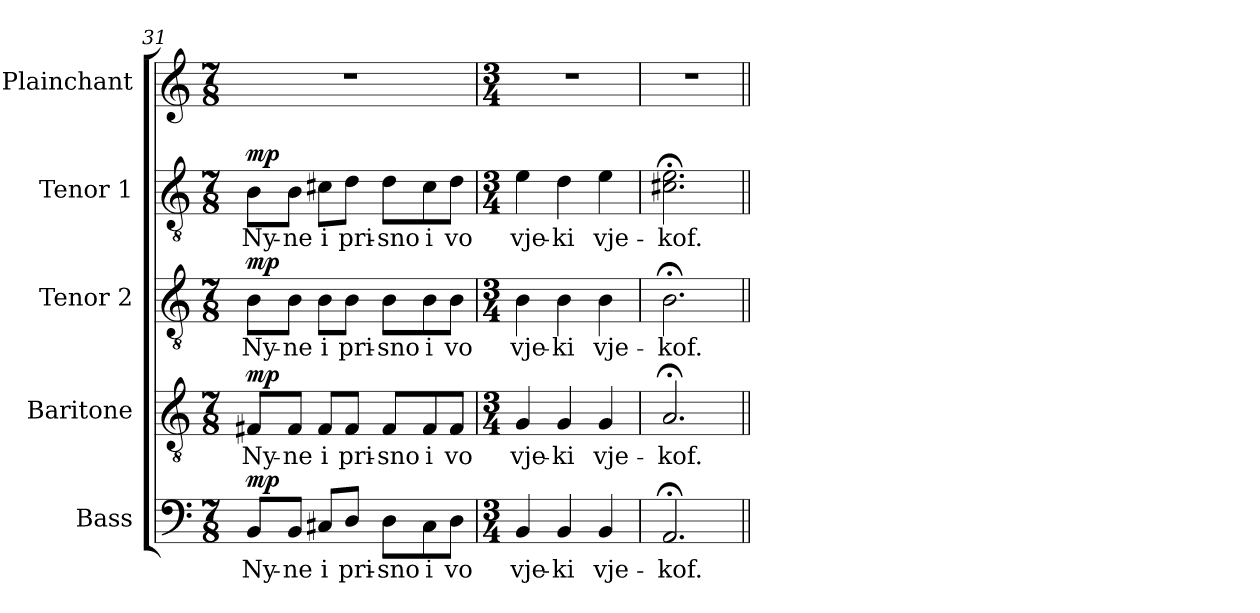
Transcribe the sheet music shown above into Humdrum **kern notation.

**kern	**text	**dynam	**kern	**text	**dynam	**kern	**text	**dynam	**kern	**text	**dynam	**kern
*part5	*part5	*part5	*part4	*part4	*part4	*part3	*part3	*part3	*part2	*part2	*part2	*part1
*staff5	*staff5	*staff5	*staff4	*staff4	*staff4	*staff3	*staff3	*staff3	*staff2	*staff2	*staff2	*staff1
*I"Bass	*	*	*I"Baritone	*	*	*I"Tenor 2	*	*	*I"Tenor 1	*	*	*I"Plainchant
*I'B	*	*	*I'B	*	*	*I'T 2	*	*	*I'T 1	*	*	*I'Pl.C.
!!LO:PB:g=z
*clefF4	*	*	*clefGv2	*	*	*clefGv2	*	*	*clefGv2	*	*	*clefG2
*k[]	*	*	*k[]	*	*	*k[]	*	*	*k[]	*	*	*k[]
*C:	*	*	*C:	*	*	*C:	*	*	*C:	*	*	*C:
*M7/8	*	*	*M7/8	*	*	*M7/8	*	*	*M7/8	*	*	*M7/8
=31	=31	=31	=31	=31	=31	=31	=31	=31	=31	=31	=31	=31
!	!	!LO:DY:b	!	!	!LO:DY:b	!	!	!LO:DY:b	!	!	!LO:DY:b	!
8BB/L	Ny-	mp	8F#X/L	Ny-	mp	8B\L	Ny-	mp	8B\L	Ny-	mp	2..r
8BB/J	-ne	.	8F#/J	-ne	.	8B\J	-ne	.	8B\J	-ne	.	.
8C#X/L	i	.	8F#/L	i	.	8B\L	i	.	8c#X\L	i	.	.
8D/J	pri-	.	8F#/J	pri-	.	8B\J	pri-	.	8d\J	pri-	.	.
8D\L	-sno	.	8F#/L	-sno	.	8B\L	-sno	.	8d\L	-sno	.	.
8C#\	i	.	8F#/	i	.	8B\	i	.	8c#\	i	.	.
8D\J	vo	.	8F#/J	vo	.	8B\J	vo	.	8d\J	vo	.	.
=32	=32	=32	=32	=32	=32	=32	=32	=32	=32	=32	=32	=32
*M3/4	*	*	*M3/4	*	*	*M3/4	*	*	*M3/4	*	*	*M3/4
4BB/	vje-	.	4G/	vje-	.	4B\	vje-	.	4e\	vje-	.	2.r
4BB/	-ki	.	4G/	-ki	.	4B\	-ki	.	4d\	-ki	.	.
4BB/	vje-	.	4G/	vje-	.	4B\	vje-	.	4e\	vje-	.	.
=33	=33	=33	=33	=33	=33	=33	=33	=33	=33	=33	=33	=33
2.AA;</	-kof.	.	2.A;</	-kof.	.	2.B;<\	-kof.	.	2.c#X\;< 2.e\;<	-kof.	.	2.r
=||	=||	=||	=||	=||	=||	=||	=||	=||	=||	=||	=||	=||
*-	*-	*-	*-	*-	*-	*-	*-	*-	*-	*-	*-	*-
